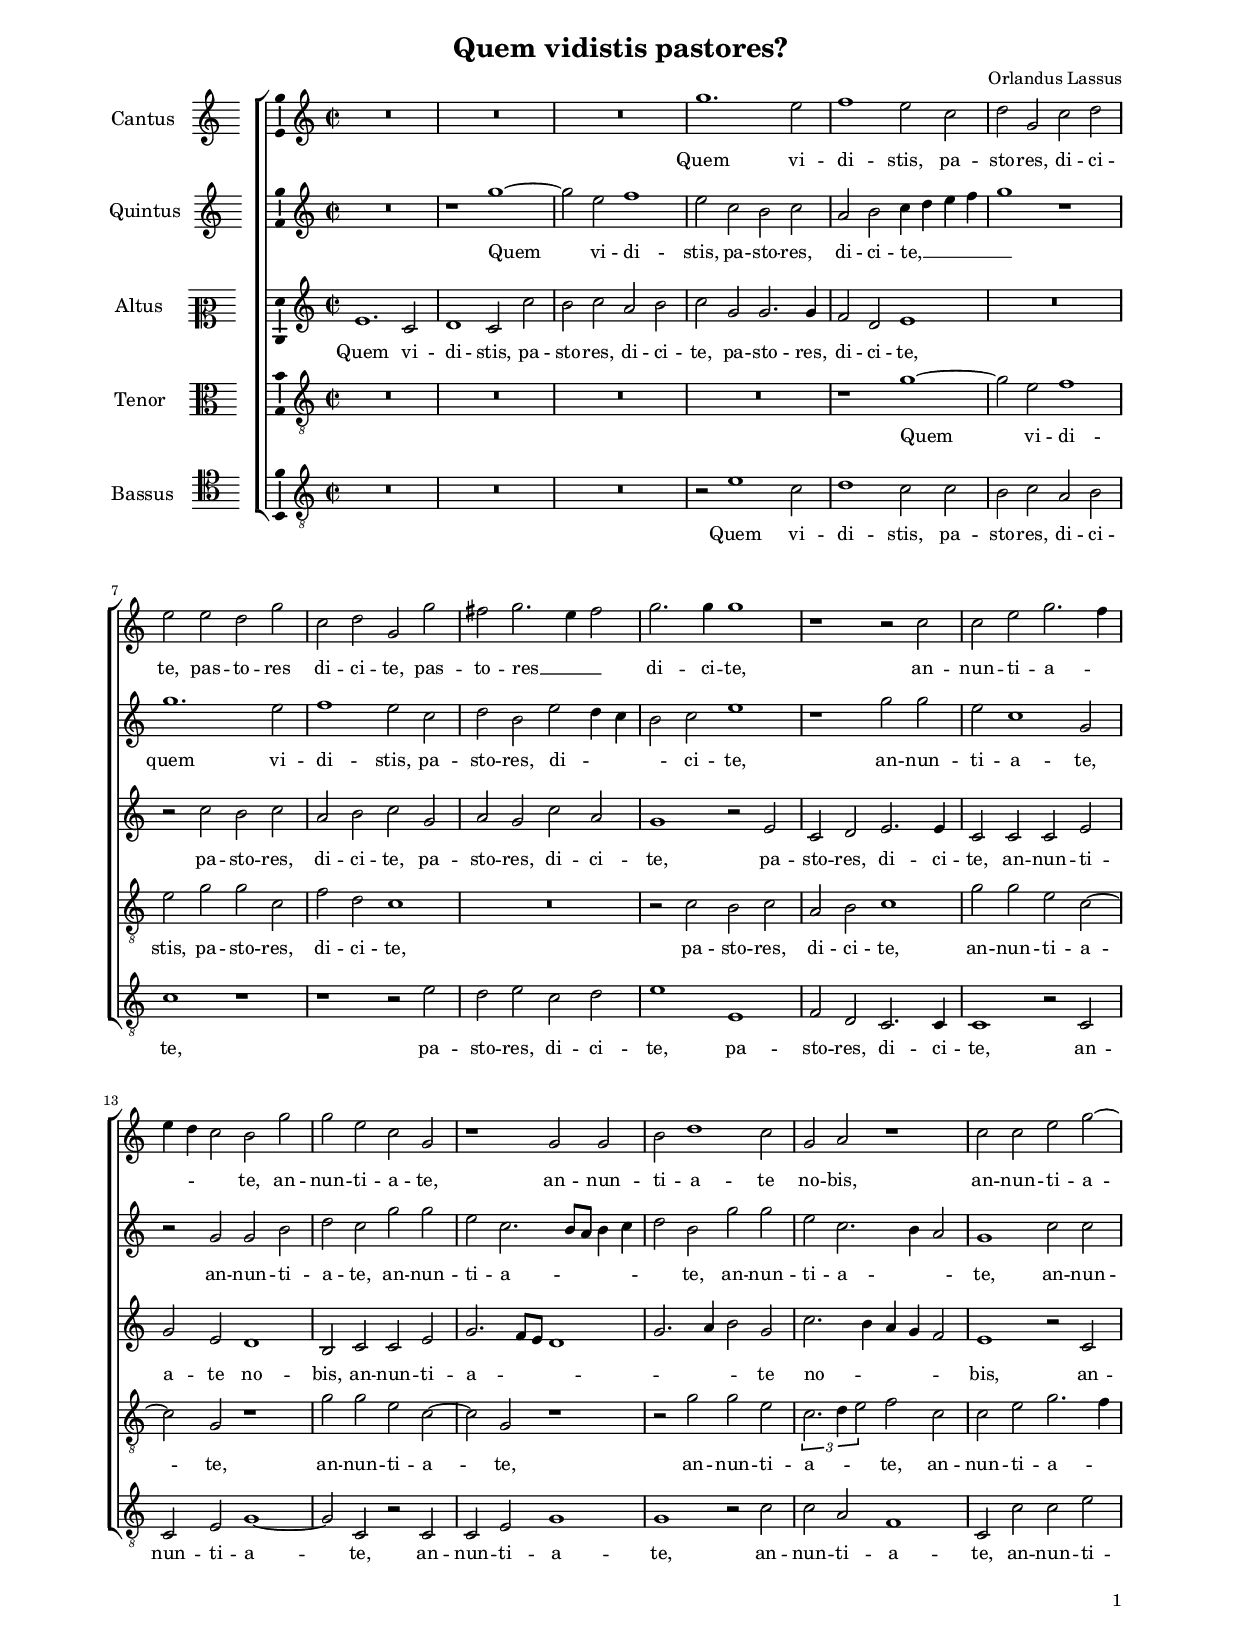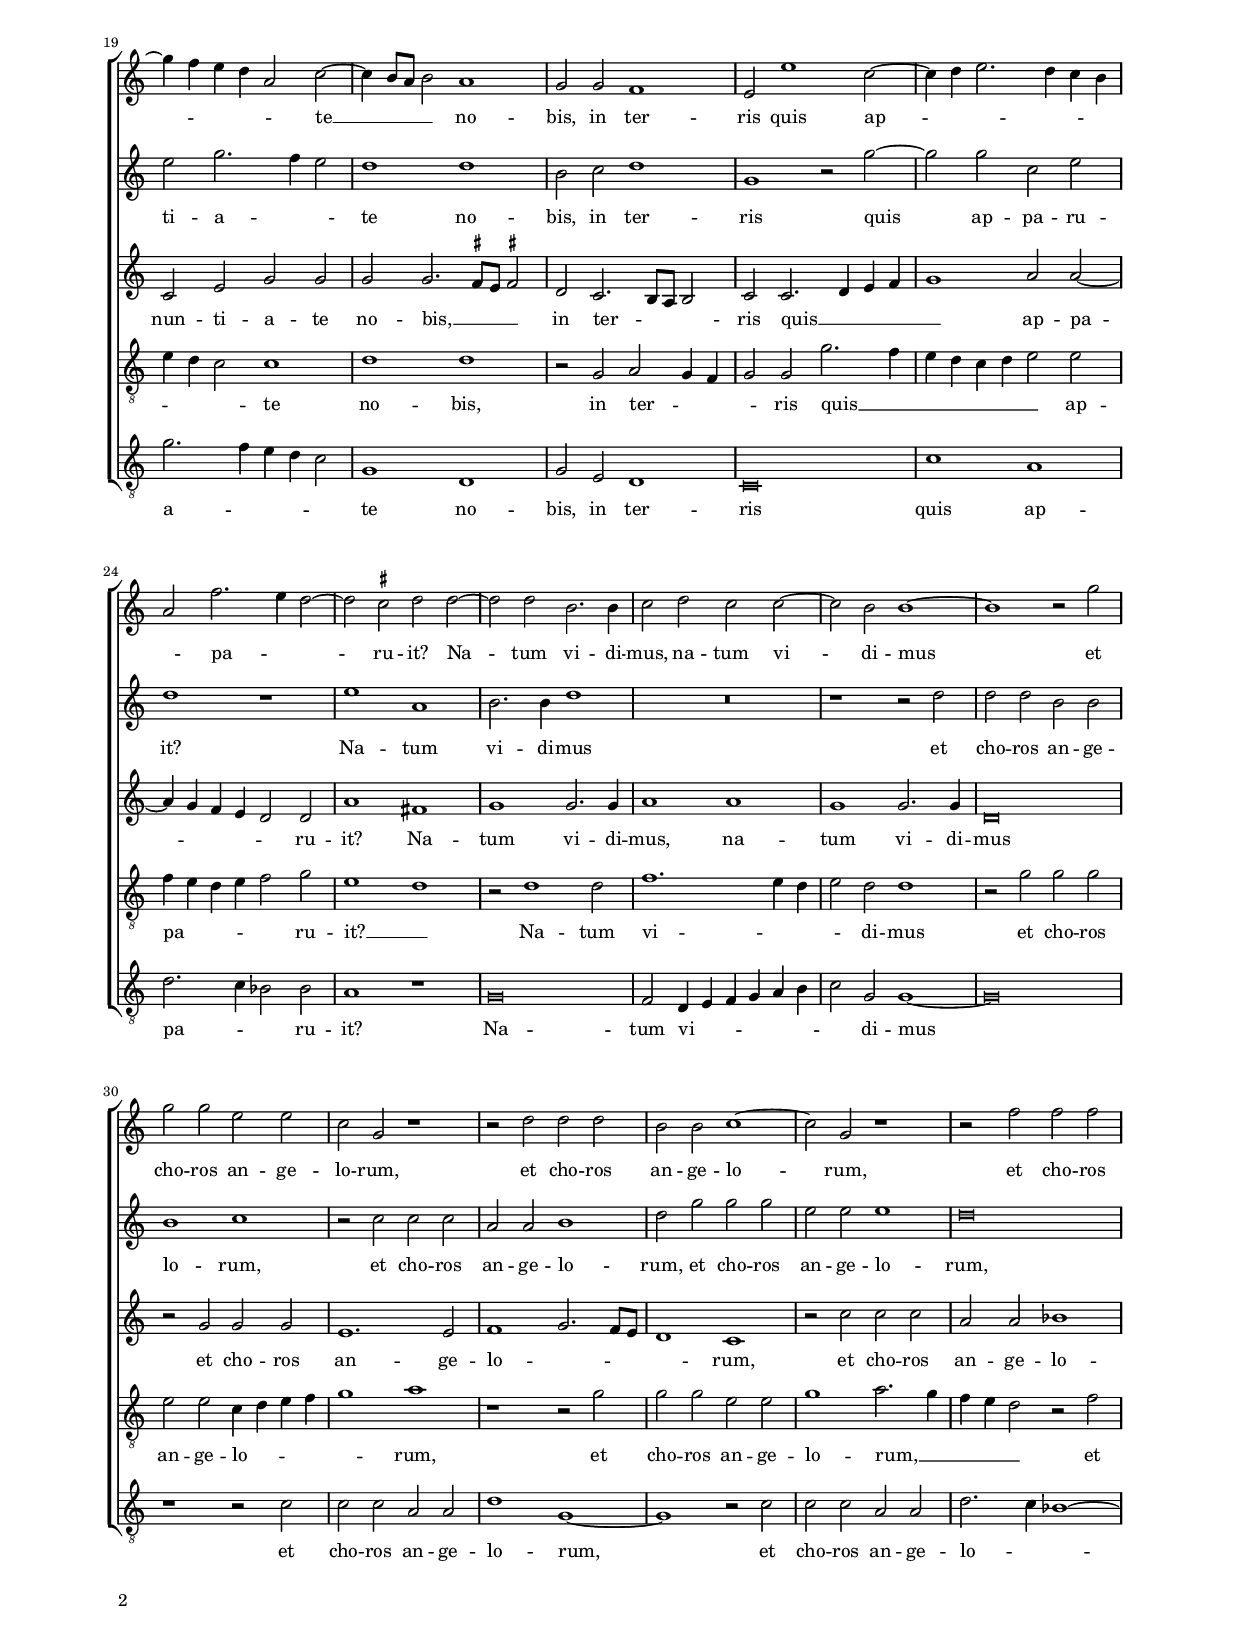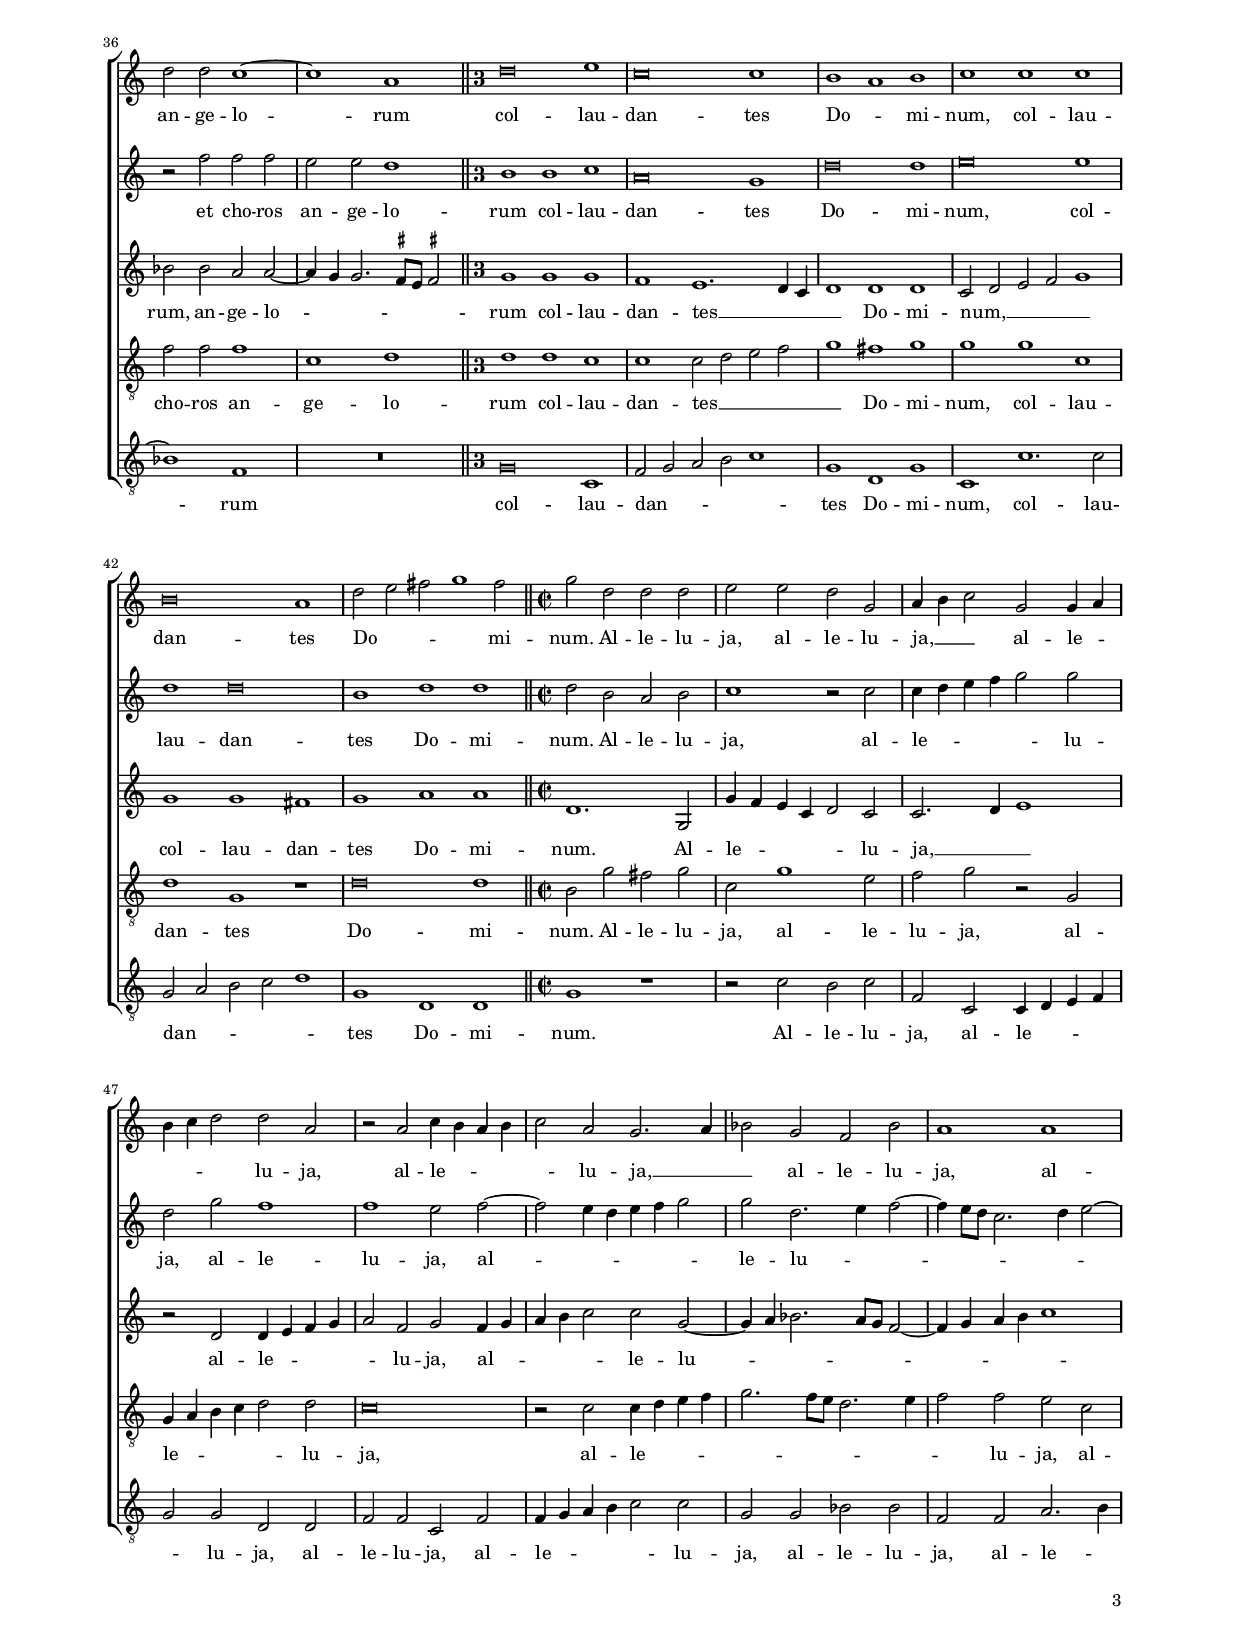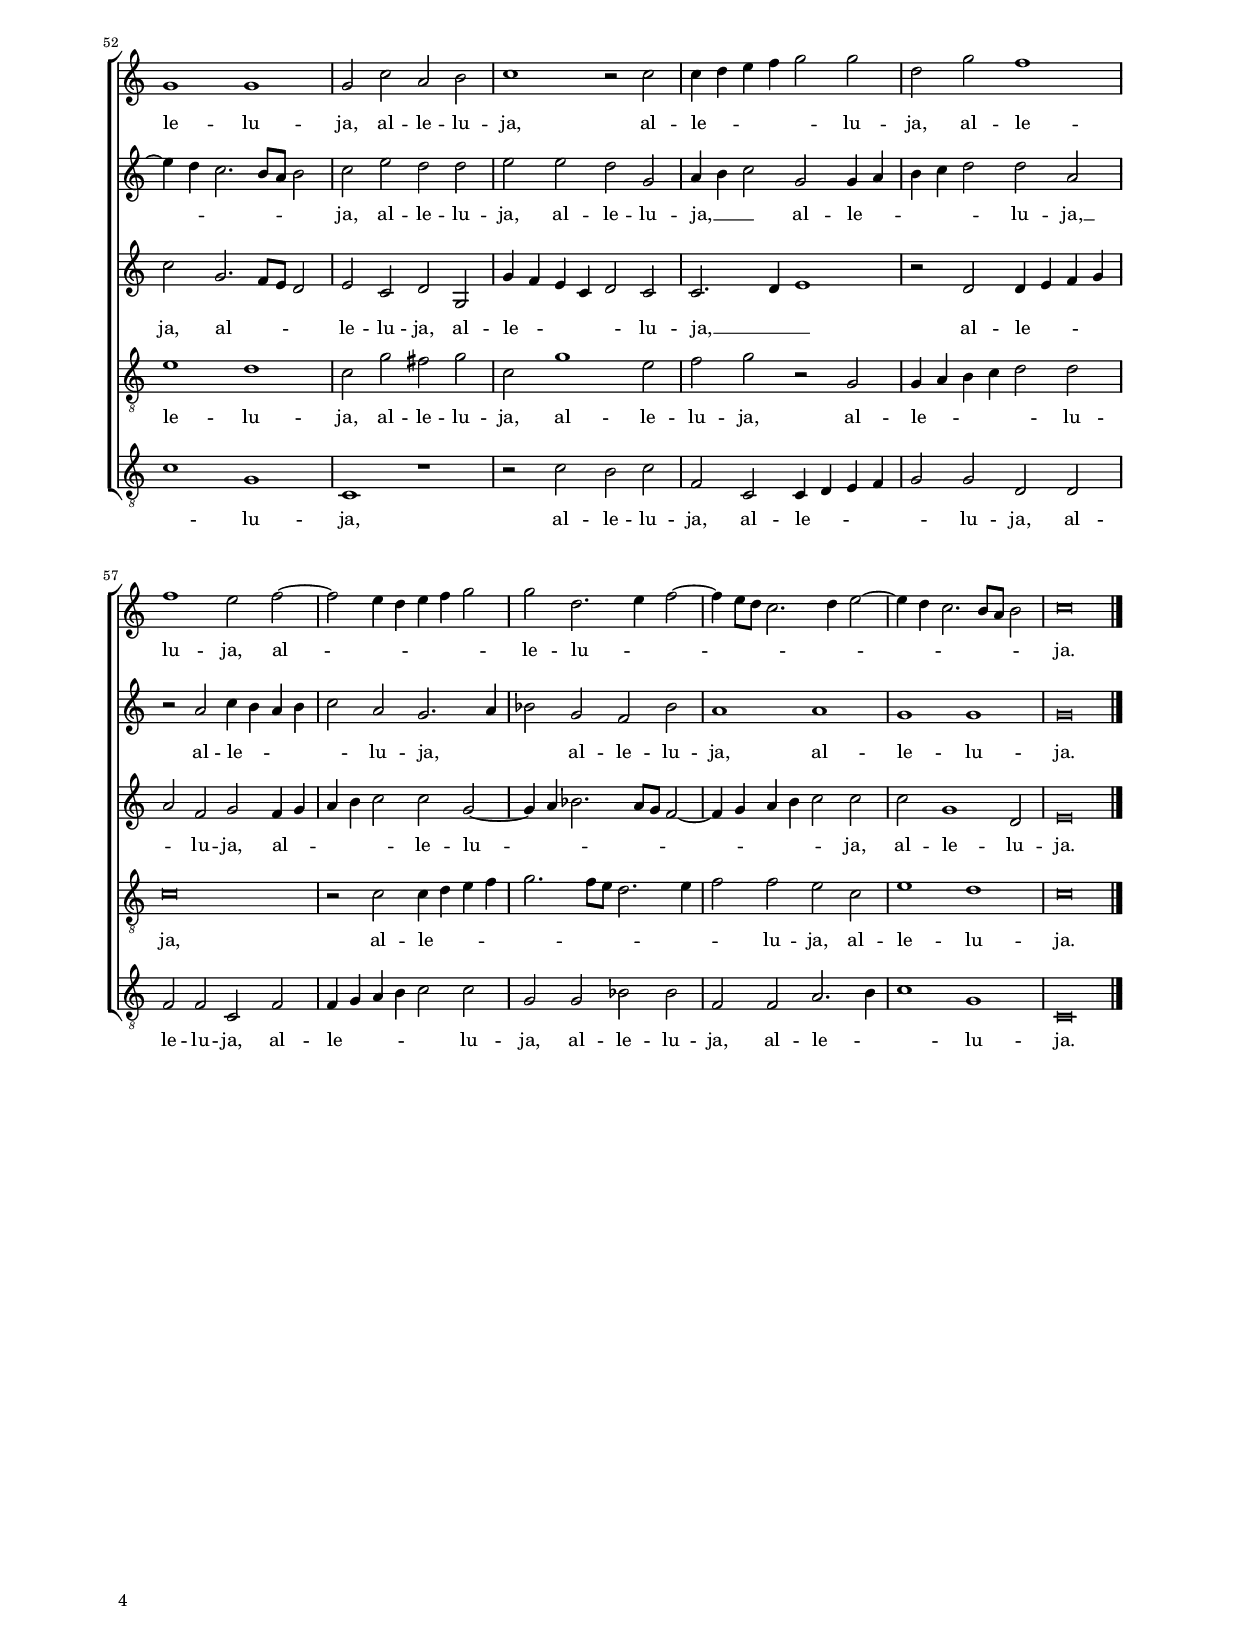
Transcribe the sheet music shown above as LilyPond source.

\header
{
  title="Quem vidistis pastores?"
  composer="Orlandus Lassus"
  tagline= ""
}

\version "2.22.1"
\include "deutsch.ly"
#(set-global-staff-size 15)
% #(set-default-paper-size "letter")
#(ly:set-option 'point-and-click #f)


\paper
	{
    top-margin = 1.8 \cm
	bottom-margin = 1.2 \cm
	left-margin = 2 \cm
	right-margin = 2 \cm
	ragged-bottom = ##f
	ragged-last-bottom = ##t
	print-page-number = ##f
	system-system-spacing = #'((basic-distance . 17) (minimum-distance . 14) (padding . 7) (strechability . 150))
    oddFooterMarkup=\markup   \fill-line { "" \fromproperty #'page:page-number-string }
    evenFooterMarkup=\markup  \fill-line { \fromproperty #'page:page-number-string "" }
    last-bottom-spacing = #'((basic-distance . 12) (minimum-distance . 7) (padding . 4))
%	systems-per-page = 3
%	min-systems-per-page = 3
%	print-all-headers = ##t
%	print-first-page-number = ##t
%	first-page-number = 1
	}

	
global = {
	\key c \major
	\time 2/2 \set Score.measureLength = #(ly:make-moment 2 1)
	\skip 1*2*37 \bar "||"
	\time 3/1 \once \override Score.TimeSignature.style = #'single-digit
    \newSpacingSection \override Score.SpacingSpanner.common-shortest-duration = #(ly:make-moment 1 4)
	\skip 1*3*6 \bar "||"
	\time 2/2 \set Score.measureLength = #(ly:make-moment 2 1)
    \newSpacingSection \override Score.SpacingSpanner.common-shortest-duration = #(ly:make-moment 3 16)
	\skip 1*2*19 \bar "|."
    }

	ficta = { \once \set suggestAccidentals = ##t }

	forget = #(define-music-function (music) (ly:music?) #{
		\accidentalStyle forget
		$music
		\accidentalStyle default
		#})

	m = \melisma
	me = \melismaEnd



incipitcantus = \markup { \score {
	{
	\set Staff.instrumentName = \markup { \fontsize #1 "Cantus" }
	\key c \major
	\clef violin
	s4 \bar ""
	}
	\layout  {
	raggedright = ##t
	indent = 1.6 \cm
	line-width = 2.4\cm
	\context { \Staff \remove Time_signature_engraver }
	\override Staff.Clef.Y-extent = #'(0 . 0)
	}} \hspace #1 }
      
      
incipitquintus = \markup { \score {
	{
	\set Staff.instrumentName = \markup { \fontsize #1 "Quintus" }
	\key c \major
	\clef violin
	s4 \bar ""
	}
	\layout  {
	raggedright = ##t
	indent = 1.6 \cm
	line-width = 2.4\cm
	\context { \Staff \remove Time_signature_engraver }
	\override Staff.Clef.Y-extent = #'(0 . 0)
	}} \hspace #1 }

      
incipitaltus = \markup { \score {
	{
	\set Staff.instrumentName = \markup { \fontsize #1 "Altus" }
	\key c \major
	\clef mezzosoprano
	s4 \bar ""
	}
	\layout  {
	raggedright = ##t
	indent = 1.6 \cm
	line-width = 2.4\cm
	\context { \Staff \remove Time_signature_engraver }
	\override Staff.Clef.Y-extent = #'(0 . 0)
	}} \hspace #1 }


incipittenor = \markup { \score {
	{
	\set Staff.instrumentName = \markup { \fontsize #1 "Tenor" }
	\key c \major
	\clef alto
	s4 \bar ""
	}
	\layout  {
	raggedright = ##t
	indent = 1.6 \cm
	line-width = 2.4\cm
	\context { \Staff \remove Time_signature_engraver }
	\override Staff.Clef.Y-extent = #'(0 . 0)
	}} \hspace #1 }
      
      
incipitbassus = \markup { \score {
	{
	\set Staff.instrumentName = \markup { \fontsize #1 "Bassus" }
	\key c \major
	\clef tenor
	s4 \bar ""
	}
	\layout  {
	raggedright = ##t
	indent = 1.6 \cm
	line-width = 2.4\cm
	\context { \Staff \remove Time_signature_engraver }
	\override Staff.Clef.Y-extent = #'(0 . 0)
	}} \hspace #1 }


cantus =  \relative c''
	{
    R\breve
	R\breve
	R\breve
	g'1. e2
%5
	f1 e2 c |
	d2 g, c d
	e2 e d g
	c,2 d g, g'
	fis2 g2. \m e4 fis2 \me
%10
	g2. g4 g1 |
	r1 r2 c,
	c2 e g2. \m f4
	e4 d c2 \me h g'
	g2 e c g
%15
	r1 g2 g |
	h2 d1 c2
	g2 a r1
	c2 c e g~
	g4 \m f e d a2 \me c~
%20
	c4 \m h8 a h2 \me a1 |
	g2 g f1
	e2 e'1 c2~
	c4 \m d e2. d4 c h
	a2 \me f'2. \m e4 d2~
%25
	d2 \me \ficta cis d d~ |
	d2 d h2. h4
	c2 d c c~
	c2 h h1~
	h1 r2 g'
%30
	g2 g e e
	c2 g r1
	r2 d' d d
	h2 h c1~
	c2 g r1
%35
	r2 f' f f |
	d2 d c1~
	c1 a | % 3/2
	d\breve e1
	c\breve c1
%40
	h1 \m a \me h |
	c1 c c
	h\breve a1
	d2 \m e fis g1 \me fis2 | % 2/2
	g2 d d d
%45
	e2 e d g, |
	a4 \m h c2 \me g2 g4 \m a
	h4 c d2 \me d a
	r2 a c4 \m h a h
	c2 \me a g2. \m a4
%50
	b2 \me g f b |
	a1 a
	g1 g
	g2 c a h
	c1 r2 c
%55
	c4 \m d e f g2 \me g |
	d2 g f1
	f1 e2 f~
	f2 \m e4 d e f g2 \me
	g2 d2. \m e4 f2~
%60
	f4 e8 d c2. d4 e2~ |
	e4 d c2. h8 a h2 \me
	c\breve
	}


quintus =  \relative c''
	{
	R\breve
	r1 g'~
	g2 e f1
	e2 c h c
%5
	a2 h c4 \m d e f |
	g1 \me r
	g1. e2
	f1 e2 c
	d2 h e \m d4 c
%10
	h2 \me c e1 |
	r1 g2 g
	e2 c1 g2
	r2 g g h
	d2 c g' g
%15
	e2 c2. \m h8 a h4 c |
	d2 \me h g' g
	e2 c2. \m h4 a2 \me
	g1 c2 c
	e2 g2. \m f4 e2 \me
%20
	d1 d |
	h2 c d1
	g,1 r2 g'~
	g2 g c, e
	d1 r
%25
	e1 a, |
	h2. h4 d1
	R\breve
	r1 r2 d
	d2 d h h
%30
	h1 c |
	r2 c c c
	a2 a h1
	d2 g g g
	e2 e e1
%35
	d\breve |
	r2 f f f
	e2 e d1 | % 3/2
	h1 h c
	a\breve g1
%40
	d'\breve d1 |
	e\breve e1
	d1 d\breve
	h1 d d | %2/2
	d2 h a h
%45
	c1 r2 c |
	c4 \m d e f g2 \me g
	d2 g f1
	f1 e2 f~
	f2 \m e4 d e f g2 \me
%50
	g2 d2. \m e4 f2~ |
	f4 e8 d c2. d4 e2~
	e4 d c2. h8 a h2 \me
	c2 e d d
	e2 e d g,
%55
	a4 \m h c2 \me g g4 \m a |
	h4 c d2 \me d a
	r2 a c4 \m h a h
	c2 \me a g2. \m a4
	b2 \me g f b
%60
	a1 a
	g1 g
	g\breve
	}


altus =  \relative c'
	{
	e1. c2
	d1 c2 c'
	h2 c a h
	c2 g g2. g4
%5
	f2 d e1 |
	R\breve
	r2 c' h c
	a2 h c g
	a2 g c a
%10
	g1 r2 e |
	c2 d e2. e4
	c2 c c e
	g2 e d1
	h2 c c2 e 
%15
	g2. \m f8 e d1
	g2. a4 h2 \me g |
	c2. \m h4 a g f2 \me
	e1 r2 c
	c2 e g g
%20
	g2 g2. \m \ficta fis8 e \ficta fis!2 \me |
	d2 c2. \m h8 a h2 \me |
	c2 c2. \m d4 e f
	g1 \me a2 a~
	a4 \m g4 f e d2 \me d
%25
	a'1 fis |
	g1 g2. g4
	a1 a
	g1 g2. g4
	d\breve
%30
	r2 g g g
	e1. e2 |
	f1 \m g2. f8 e
	d1 \me c
	r2 c' c c
%35
	a2 a b1 |
	b2 b a a~
	a4 \m g g2. \ficta fis8 e \ficta fis!2 \me | % 3/2
	g1 g g 
	f1 e1. \m d4 c 
%40
	d1 \me d d |
	c2 \m d e f g1 \me
	g1 g fis
	g1 a a | % 2/2
	d,1. g,2
%45
	g'4 \m f e c d2 \me c |
	c2. \m d4 e1 \me
	r2 d d4 \m e f g
	a2 \me f g f4 \m g
	a4 h c2 \me c g~
%50
	g4 \m a b2. a8 g f2~ |
	f4 g a h c1 \me
	c2 g2. \m f8 e d2 \me
	e2 c d g,
	g'4 \m f e c d2 \me c
%55
	c2. \m d4 e1 \me |
	r2 d d4 \m e f g
	a2 \me f g f4 \m g
	a4 h c2 \me c g~
	g4 \m a b2. a8 g f2~
%60
	f4 g a h c2 \me c
	c2 g1 d2
	e\breve
	}


tenor  =  \relative c'
	{
        R\breve
	R\breve
	R\breve
	R\breve
%5
	r1 g'~ |
	g2 e f1
	e2 g g c,
	f2 d c1
	R\breve
%10
	r2 c h c |
	a2 h c1
	g'2 g e c~
	c2 g r1
	g'2 g e c~
%15
	c2 g r1 |
	r2 g' g e
	\tuplet 3/2 { c2. \m d4 e2 \me } f2 c
	c2 e g2. \m f4
	e4 d c2 \me c1
%20
	d1 d |
	r2 g, a2 \m g4 f |
	g2 \me g g'2. \m f4 |
	e4 d c d e2 \me e
	f4 \m e d e f2 \me g
%25
	e1 \m d \me |
	r2 d1 d2
	f1. \m e4 d
	e2 \me d d1
	r2 g g g
%30
	e2 e c4 \m d e f |
	g1 \me a
	r1 r2 g
	g2 g e e
	g1 a2. \m g4
%35
	f4 e d2 \me r f |
	f2 f f1
	c1 d | % 3/2
	d1 d c
	c1 c2 \m d e f
%40
	g1 \me fis g
	g1 g c,
	d1 g, r
	d'\breve d1 | %2/2
	h2 g' fis g
%45
	c,2 g'1 e2 |
	f2 g r2 g,
	g4 \m a h c d2 \me d |
	c\breve
	r2 c c4 \m d e f
%50
	g2. f8 e d2. e4 |
	f2 \me f e c
	e1 d
	c2 g' fis g
	c,2 g'1 e2
%55
	f2 g r2 g, |
	g4 \m a h c d2 \me d
	c\breve
	r2 c c4 \m d e f
	g2. f8 e d2. e4
%60
	f2 \me f e c
	e1 d
	c\breve
	}


bassus  =  \relative c
	{
	R\breve
	R\breve
	R\breve
	r2 e'1 c2
%5
	d1 c2 c |
	h2 c a h
	c1 r
	r1 r2 e
	d2 e c d
%10
	e1 e, |
	f2 d c2. c4
	c1 r2 c
	c2 e g1~
	g2 c, r c
%15
	c2 e g1 |
	g1 r2 c
	c2 a f1
	c2 c' c e
	g2. \m f4 e d c2 \me |
%20
	g1 d |
	g2 e d1
	c\breve
	c'1 a
	d2. \m c4 b2 \me b
%25
	a1 r |
	g\breve
	f2 d4 \m e f g a h |
	c2 \me g g1~
	g\breve
%30
	r1 r2 c |
	c2 c a a
	d1 g,~
	g1 r2 c
	c2 c a a
%35
	d2. \m c4 b1~ |
	b1 \me f
	R\breve | % 3/2
	g\breve c,1
	f2 \m g a h c1 \me
%40
	g1 d g |
	c,1 c'1. c2
	g2 \m a h c d1 \me
	g, d d | % 2/2
	g1 r
%45
	r2 c h c |
	f,2 c c4 \m d e f
	g2 \me g d d
	f2 f c f
	f4 \m g a h c2 \me c
%50
	g2 g b b |
	f2 f a2. \m h4
	c1 \me g
	c,1 r
	r2 c' h c
%55
	f,2 c c4 \m d e f |
	g2 \me g d d
	f2 f c f
	f4 \m g a h c2 \me c
	g2 g b b
%60
	f2 f a2. \m h4 |
	c1 \me g
	c,\breve
	}


lyricscantus = \lyricmode {
	Quem vi -- di -- stis, pa -- sto -- res, di -- ci -- te,
	pas -- to -- res di -- ci -- te,
	pas -- to -- res __ di -- ci -- te,
	an -- nun -- ti -- a -- te,
	an -- nun -- ti -- a -- te,
	an -- nun -- ti -- a -- te no -- bis,
	an -- nun -- ti -- a -- te __ no -- bis,
	in ter -- ris quis ap -- pa -- ru -- it?
	Na -- tum vi -- di -- mus,
	na -- tum vi -- di -- mus
	et cho -- ros an -- ge -- lo -- rum,
	et cho -- ros an -- ge -- lo -- rum,
	et cho -- ros an -- ge -- lo -- rum
	col -- lau -- dan -- tes Do -- mi -- num,
	col -- lau -- dan -- tes Do -- mi -- num.
	Al -- le -- lu -- ja,
	al -- le -- lu -- ja, __
	al -- le -- lu -- ja,
	al -- le -- lu -- ja, __
	al -- le -- lu -- ja,
	al -- le -- lu -- ja,
	al -- le -- lu -- ja,
	al -- le -- lu -- ja,
	al -- le -- lu -- ja,
	al -- le -- lu -- ja.
	}


lyricsquintus = \lyricmode {
	Quem vi -- di -- stis, pa -- sto -- res, di -- ci -- te, __
	quem vi -- di -- stis, pa -- sto -- res, di -- ci -- te,
	an -- nun -- ti -- a -- te,
	an -- nun -- ti -- a -- te,
	an -- nun -- ti -- a -- te,
	an -- nun -- ti -- a -- te,
	an -- nun -- ti -- a -- te no -- bis,
	in ter -- ris quis ap -- pa -- ru -- it?
	Na -- tum vi -- di -- mus
	et cho -- ros an -- ge -- lo -- rum,
	et cho -- ros an -- ge -- lo -- rum,
	et cho -- ros an -- ge -- lo -- rum,
	et cho -- ros an -- ge -- lo -- rum
	col -- lau -- dan -- tes Do -- mi -- num,
	col -- lau -- dan -- tes Do -- mi -- num.
	Al -- le -- lu -- ja,
	al -- le -- lu -- ja,
	al -- le -- lu -- ja,
	al -- le -- lu -- ja,
	al -- le -- lu -- ja,
	al -- le -- lu -- ja, __
	al -- le -- lu -- ja, __
	al -- le -- lu -- ja,
	al -- le -- lu -- ja,
	al -- le -- lu -- ja.
	}


lyricsaltus = \lyricmode {
	Quem vi -- di -- stis, pa -- sto -- res, di -- ci -- te,
	pa -- sto -- res, di -- ci -- te,
	pa -- sto -- res, di -- ci -- te,
	pa -- sto -- res, di -- ci -- te,
	pa -- sto -- res, di -- ci -- te,
	an -- nun -- ti -- a -- te no -- bis,
	an -- nun -- ti -- a -- te no -- bis,
	an -- nun -- ti -- a -- te no -- bis, __
	in ter -- ris quis __ ap -- pa -- ru -- it?
	Na -- tum vi -- di -- mus,
	na -- tum vi -- di -- mus
	et cho -- ros an -- ge -- lo -- rum,
	et cho -- ros an -- ge -- lo -- rum,
	an -- ge -- lo -- rum
	col -- lau -- dan -- tes __ Do -- mi -- num, __
	col -- lau -- dan -- tes Do -- mi -- num.
	Al -- le -- lu -- ja, __
	al -- le -- lu -- ja,
	al -- le -- lu -- ja,
	al -- le -- lu -- ja,
	al -- le -- lu -- ja, __
	al -- le -- lu -- ja,
	al -- le -- lu -- ja,
	al -- le -- lu -- ja.
	}


lyricstenor = \lyricmode {
	Quem vi -- di -- stis, pa -- sto -- res, di -- ci -- te,
	pa -- sto -- res, di -- ci -- te,
	an -- nun -- ti -- a -- te,
	an -- nun -- ti -- a -- te,
	an -- nun -- ti -- a -- te,
	an -- nun -- ti -- a -- te no -- bis,
	in ter -- ris quis __ ap -- pa -- ru -- it? __
	Na -- tum vi -- di -- mus
	et cho -- ros an -- ge -- lo -- rum,
	et cho -- ros an -- ge -- lo -- rum, __
	et cho -- ros an -- ge -- lo -- rum
	col -- lau -- dan -- tes __ Do -- mi -- num,
	col -- lau -- dan -- tes Do -- mi -- num.
	Al -- le -- lu -- ja,
	al -- le -- lu -- ja,
	al -- le -- lu -- ja,
	al -- le -- lu -- ja,
	al -- le -- lu -- ja,
	al -- le -- lu -- ja,
	al -- le -- lu -- ja,
	al -- le -- lu -- ja,
	al -- le -- lu -- ja,
	al -- le -- lu -- ja.
	}


lyricsbassus = \lyricmode {
	Quem vi -- di -- stis, pa -- sto -- res, di -- ci -- te,
	pa -- sto -- res, di -- ci -- te,
	pa -- sto -- res, di -- ci -- te,
	an -- nun -- ti -- a -- te,
	an -- nun -- ti -- a -- te,
	an -- nun -- ti -- a -- te,
	an -- nun -- ti -- a -- te no -- bis,
	in ter -- ris quis ap -- pa -- ru -- it?
	Na -- tum vi -- di -- mus
	et cho -- ros an -- ge -- lo -- rum,
	et cho -- ros an -- ge -- lo -- rum
	col -- lau -- dan -- tes Do -- mi -- num,
	col -- lau -- dan -- tes Do -- mi -- num.
	Al -- le -- lu -- ja,
	al -- le -- lu -- ja,
	al -- le -- lu -- ja,
	al -- le -- lu -- ja,
	al -- le -- lu -- ja,
	al -- le -- lu -- ja,
	al -- le -- lu -- ja,
	al -- le -- lu -- ja,
	al -- le -- lu -- ja,
	al -- le -- lu -- ja,
	al -- le -- lu -- ja,
	al -- le -- lu -- ja.
	}


\score
{  
    \transpose c c {
	\new ChoirStaff \with { \override StaffGrouper.staff-staff-spacing.basic-distance = #12 }
	<<

	\new Staff << \global
	\new Voice="v1" {
		\set Staff.instrumentName=\incipitcantus
%		\set Staff.instrumentName= "S"
		\set Staff.midiInstrument = "reed organ"
		\clef violin
		\cantus }
	\new Lyrics \lyricsto "v1" {\lyricscantus }
	>>


	\new Staff << \global
	\new Voice="v5" {
		\set Staff.instrumentName=\incipitquintus
%		\set Staff.instrumentName= "Q"
		\set Staff.midiInstrument = "reed organ"
		\clef violin
		\quintus}
	\new Lyrics \lyricsto "v5" {\lyricsquintus }
	>>
        

	\new Staff << \global
	\new Voice="v2" {
		\set Staff.instrumentName=\incipitaltus
%		\set Staff.instrumentName= "A"
		\set Staff.midiInstrument = "reed organ"
        \clef violin % "G_8"
		\altus}
	\new Lyrics \lyricsto "v2" {\lyricsaltus }
	>>


	\new Staff << \global
	\new Voice="v3" {
		\set Staff.instrumentName=\incipittenor
%		\set Staff.instrumentName= "T"
		\set Staff.midiInstrument = "reed organ"
		\clef "G_8"
		\tenor }
	\new Lyrics \lyricsto "v3" {\lyricstenor }
	>>


	\new Staff << \global
	\new Voice="v4" {
		\set Staff.instrumentName=\incipitbassus
%		\set Staff.instrumentName= "B"
		\set Staff.midiInstrument = "reed organ"
		\clef "G_8" 
		\bassus }
	\new Lyrics \lyricsto "v4" {\lyricsbassus}
	>>

	>>
	} % transpose

	\layout
	{
	indent = 2.5\cm
	\context { \Lyrics \override VerticalAxisGroup.nonstaff-relatedstaff-spacing.padding = #1.4 }
%	\context { \Lyrics \override LyricText.font-size = #1 }
	\context { \Staff \override TimeSignature.break-visibility = #end-of-line-invisible }
	\context { \Staff \consists "Ambitus_engraver" }
	\context { \Score \override BarNumber.padding = #2 }
	\context { \Voice \override NoteHead.style = #'baroque }
	}

\midi
	{
    	\tempo 2 = 90
	}

}


% EOF
